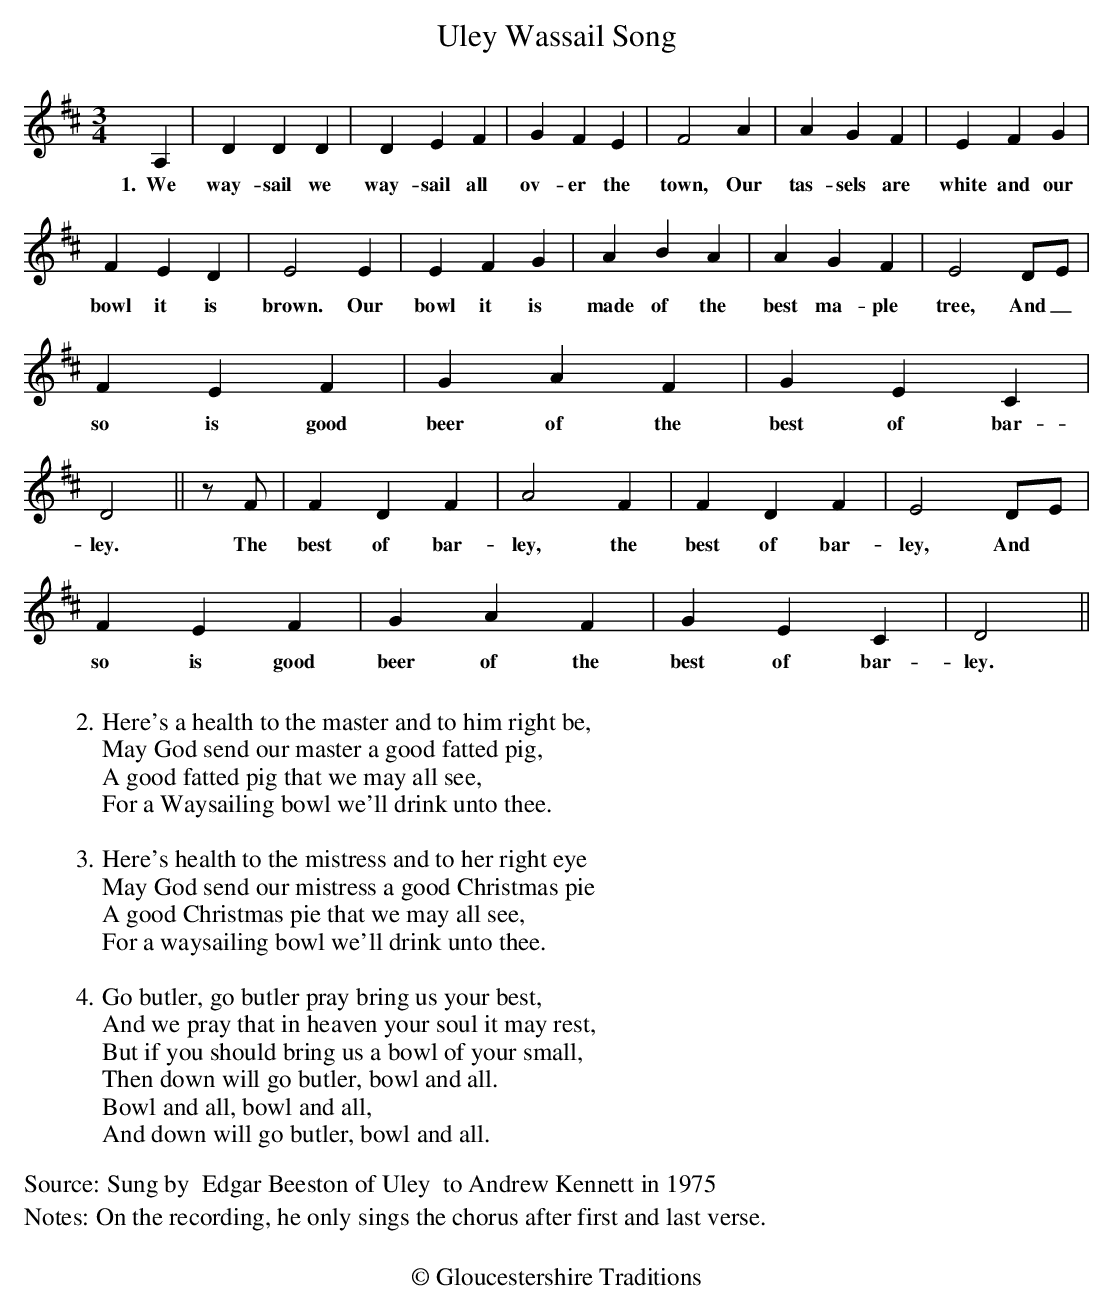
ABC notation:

X:1
T: Uley Wassail Song
M:3/4
L:1/4
K:D
A,| DDD | DEF | GFE | F2A |AGF | EFG |
w:1.~~We way-sail we way-sail all ov-er the town, Our tas-sels are | white and our
 FED | E2E | EFG | ABA | AGF | E2D/-E/ |
w:   bowl it is brown. Our bowl it is made of the best ma-ple tree, And _
 FEF | GAF | GEC | D2 || z/F/ | FDF | A2F | FDF | E2D/-E/ |
w:so is good beer of the best of bar-ley. The best of bar-ley, the best of bar-ley, And
FEF | GAF | GEC | D2 ||
w:so is good beer of the best of bar-ley.
W:
W:2.Here's a health to the master and to him right be,
W:May God send our master a good fatted pig,
W: A good fatted pig that we may all see,
W:For a Waysailing bowl we'll drink unto thee.
W:
W:3.Here's health to the mistress and to her right eye
W: May God send our mistress a good Christmas pie
W:A good Christmas pie that we may all see,
W: For a waysailing bowl we'll drink unto thee.
W:
W:4.Go butler, go butler pray bring us your best,
W:And we pray that in heaven your soul it may rest,
W:But if you should bring us a bowl of your small,
W:Then down will go butler, bowl and all.
W: Bowl and all, bowl and all,
W:And down will go butler, bowl and all.
W:

W:
